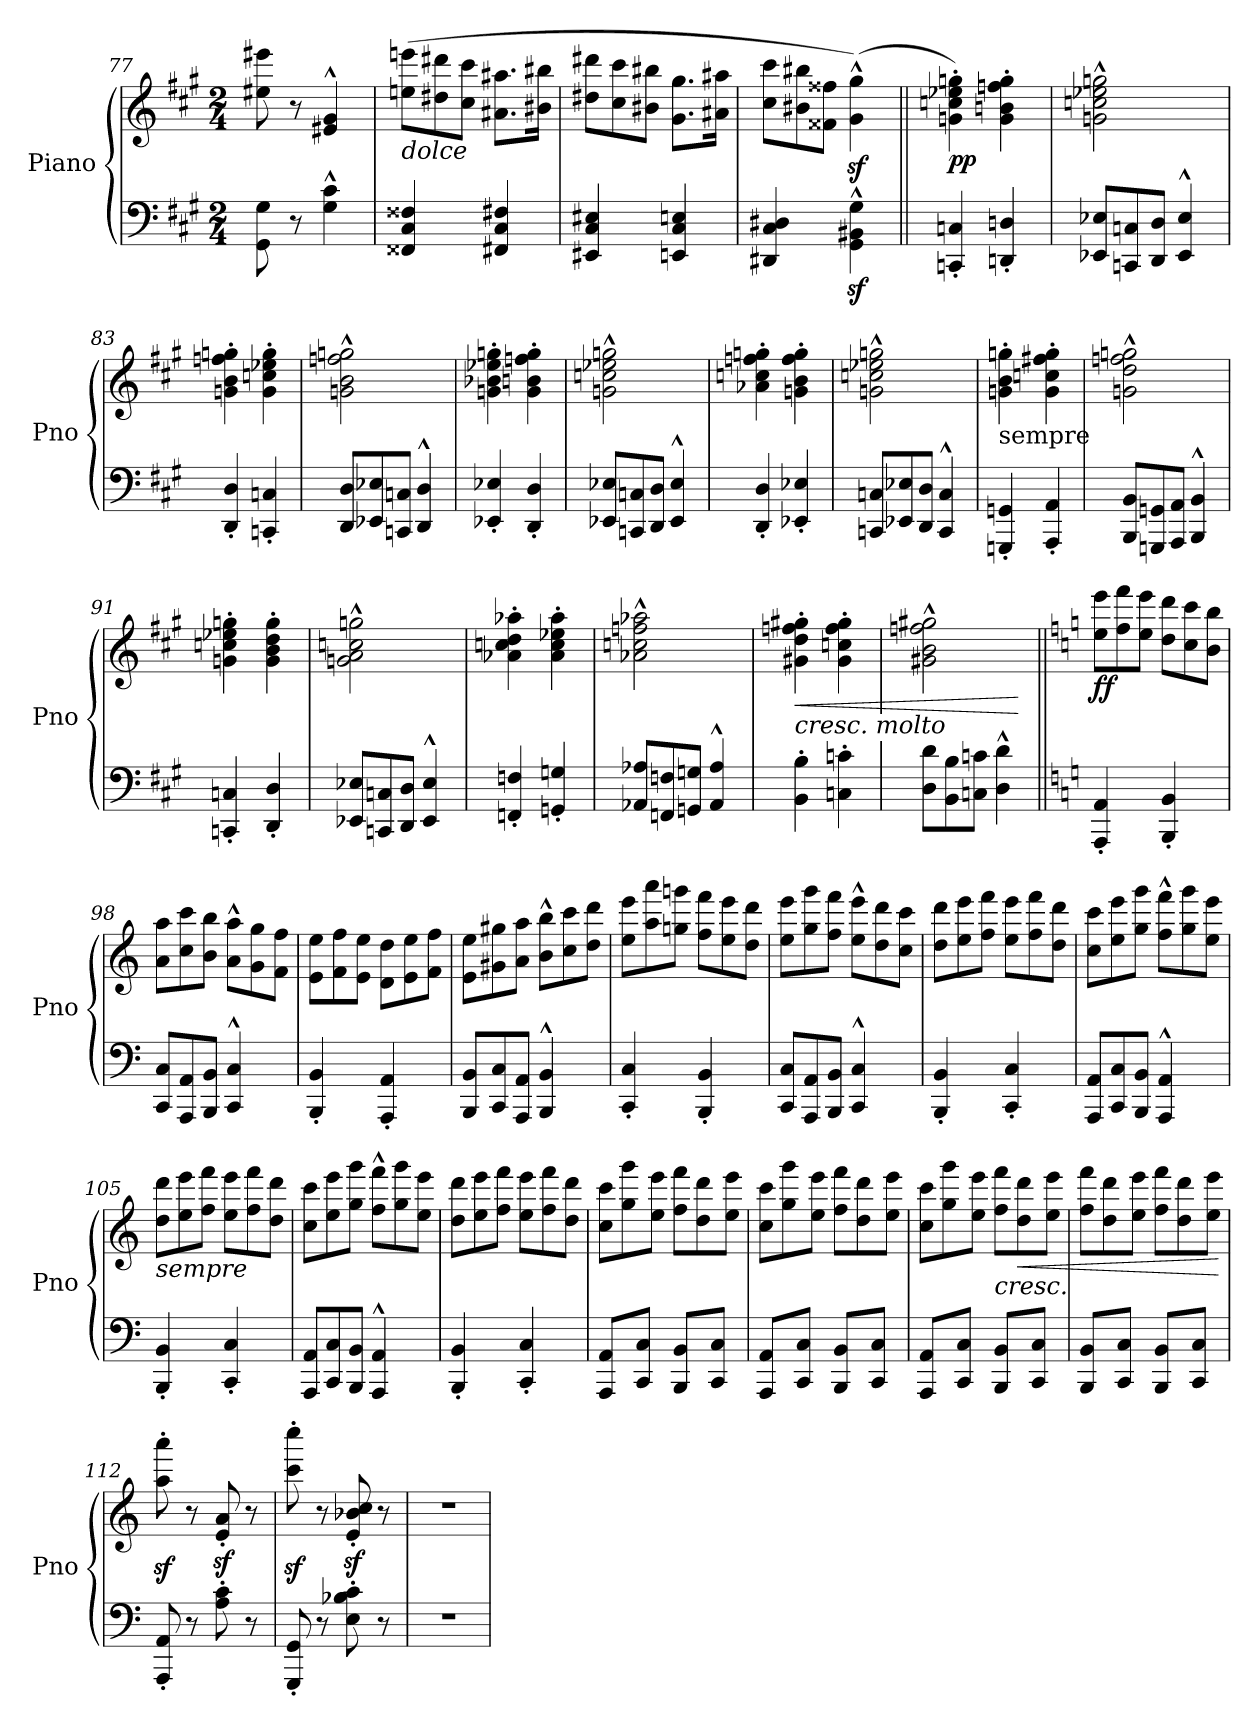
**kern	**kern	**dynam
*part1	*part1	*part1
*staff2	*staff1	*staff1/2
*I"Piano	*	*
*I'Pno	*	*
*clefF4	*clefG2	*
*k[f#c#g#]	*k[f#c#g#]	*
*M2/4	*M2/4	*
=77	=77	=77
8GG#\ 8G#\	8ee#X\ 8eee#X\	.
8r	8r	.
4G#\^^ 4c#\^^	4e#X/^^ 4g#/^^	.
=78	=78	=78
*	*Xtuplet	*
!	!LO:TX:b:i:t=dolce	!
4FF##X/ 4C#/ 4F##X/	(12een\ 12eeen\L	.
.	12dd#X\ 12ddd#X\	.
.	12cc#\ 12ccc#\J	.
4FF#X/ 4C#/ 4F#X/	8.a#X\ 8.aa#X\L	.
.	16b#X\ 16bb#X\Jk	.
=79	=79	=79
4EE#X/ 4C#/ 4E#X/	12dd#X\ 12ddd#X\L	.
.	12cc#\ 12ccc#\	.
.	12b#X\ 12bb#X\J	.
4EEn/ 4C#/ 4En/	8.g#\ 8.gg#\L	.
.	16a#X\ 16aa#X\Jk	.
!!LO:LB:g=z
=80	=80	=80
4DD#X/ 4C#/ 4D#X/	12cc#\ 12ccc#\L	.
.	12b#X\ 12bb#X\	.
.	12f##X\ 12ff##X\J	.
4GG#\z<^^ 4BB#X\z<^^ 4G#\z<^^	(4g#\z<^^ 4gg#\z<^^)	.
=81||	=81||	=81||
!	!	!LO:DY:b
4CCn/' 4Cn/'	4gn\' 4ccn\' 4ee-X\' 4ggn\')	pp
4DDn/' 4Dn/'	4g\' 4bn\' 4ffn\' 4gg\'	.
=82	=82	=82
*Xtuplet	*	*
12EE-X/ 12E-X/L	2gn\^^ 2ccn\^^ 2ee-X\^^ 2ggn\^^	.
12CCn/ 12Cn/	.	.
12DD/ 12D/J	.	.
4EE-/^^ 4E-/^^	.	.
=83	=83	=83
4DD/' 4D/'	4gn\' 4b\' 4ffn\' 4ggn\'	.
4CCn/' 4Cn/'	4g\' 4ccn\' 4ee-X\' 4gg\'	.
=84	=84	=84
12DD/ 12D/L	2gn\^^ 2b\^^ 2ffn\^^ 2ggn\^^	.
12EE-X/ 12E-X/	.	.
12CCn/ 12Cn/J	.	.
4DD/^^ 4D/^^	.	.
=85	=85	=85
4EE-X/' 4E-X/'	4gn\' 4b-X\' 4ee-X\' 4ggn\'	.
4DD/' 4D/'	4g\' 4bn\' 4ffn\' 4gg\'	.
!!LO:PB:g=z
=86	=86	=86
12EE-X/ 12E-X/L	2gn\^^ 2ccn\^^ 2ee-X\^^ 2ggn\^^	.
12CCn/ 12Cn/	.	.
12DD/ 12D/J	.	.
4EE-/^^ 4E-/^^	.	.
=87	=87	=87
4DD/' 4D/'	4a-X\' 4ccn\' 4ffn\' 4ggn\'	.
4EE-X/' 4E-X/'	4gn\' 4b\' 4ff\' 4gg\'	.
=88	=88	=88
12CCn/ 12Cn/L	2gn\^^ 2ccn\^^ 2ee-X\^^ 2ggn\^^	.
12EE-X/ 12E-X/	.	.
12DD/ 12D/J	.	.
4CC/^^ 4C/^^	.	.
=89	=89	=89
!	!LO:TX:b:t=sempre	!
4GGGn/' 4GGn/'	4gn\' 4b\' 4ggn\'	.
4AAA/' 4AA/'	4g\' 4ccn\' 4ff#X\' 4gg\'	.
=90	=90	=90
12BBB/ 12BB/L	2gn\^^ 2dd\^^ 2ffn\^^ 2ggn\^^	.
12GGGn/ 12GGn/	.	.
12AAA/ 12AA/J	.	.
4BBB/^^ 4BB/^^	.	.
=91	=91	=91
4CCn/' 4Cn/'	4gn\' 4ccn\' 4ee-X\' 4ggn\'	.
4DD/' 4D/'	4g\' 4b\' 4dd\' 4gg\'	.
!!LO:LB:g=z
=92	=92	=92
12EE-X/ 12E-X/L	2gn\^^ 2a\^^ 2ccn\^^ 2ggn\^^	.
12CCn/ 12Cn/	.	.
12DD/ 12D/J	.	.
4EE-/^^ 4E-/^^	.	.
=93	=93	=93
4FFn/' 4Fn/'	4a-X\' 4ccn\' 4dd\' 4aa-X\'	.
4GGn/' 4Gn/'	4a-\' 4cc\' 4ee-X\' 4aa-\'	.
=94	=94	=94
12AA-X/ 12A-X/L	2a-X\^^ 2ccn\^^ 2ffn\^^ 2aa-X\^^	.
12FFn/ 12Fn/	.	.
12GGn/ 12Gn/J	.	.
4AA-/^^ 4A-/^^	.	.
=95	=95	=95
!	!LO:TX:b:i:t=cresc. molto	!
!	!	!LO:HP:b
4BB\' 4B\'	4g#X\' 4dd\' 4ffn\' 4gg#X\'	<
4Cn\' 4cn\'	4g#\' 4ccn\' 4ff\' 4gg#\'	.
=96	=96	=96
12D\ 12d\L	2g#X\^^ 2b\^^ 2ffn\^^ 2gg#X\^^	.
12BB\ 12B\	.	.
12Cn\ 12cn\J	.	.
4D\^^ 4d\^^	.	.
.	.	[
=97||	=97||	=97||
*k[]	*k[]	*
!	!	!LO:DY:b
4AAA/' 4AA/'	12ee\ 12eee\L	ff
.	12ff\ 12fff\	.
.	12ee\ 12eee\J	.
4BBB/' 4BB/'	12dd\ 12ddd\L	.
.	12cc\ 12ccc\	.
.	12b\ 12bb\J	.
!!LO:LB:g=z
=98	=98	=98
12CC/ 12C/L	12a\ 12aa\L	.
12AAA/ 12AA/	12cc\ 12ccc\	.
12BBB/ 12BB/J	12b\ 12bb\J	.
4CC/^^ 4C/^^	12a\^^ 12aa\^^L	.
.	12g\ 12gg\	.
.	12f\ 12ff\J	.
=99	=99	=99
4BBB/' 4BB/'	12e\ 12ee\L	.
.	12f\ 12ff\	.
.	12e\ 12ee\J	.
4AAA/' 4AA/'	12d\ 12dd\L	.
.	12e\ 12ee\	.
.	12f\ 12ff\J	.
=100	=100	=100
12BBB/ 12BB/L	12e\ 12ee\L	.
12CC/ 12C/	12g#X\ 12gg#X\	.
12AAA/ 12AA/J	12a\ 12aa\J	.
4BBB/^^ 4BB/^^	12b\^^ 12bb\^^L	.
.	12cc\ 12ccc\	.
.	12dd\ 12ddd\J	.
=101	=101	=101
4CC/' 4C/'	12ee\ 12eee\L	.
.	12aa\ 12aaa\	.
.	12ggn\ 12gggn\J	.
4BBB/' 4BB/'	12ff\ 12fff\L	.
.	12ee\ 12eee\	.
.	12dd\ 12ddd\J	.
=102	=102	=102
12CC/ 12C/L	12ee\ 12eee\L	.
12AAA/ 12AA/	12gg\ 12ggg\	.
12BBB/ 12BB/J	12ff\ 12fff\J	.
4CC/^^ 4C/^^	12ee\^^ 12eee\^^L	.
.	12dd\ 12ddd\	.
.	12cc\ 12ccc\J	.
!!LO:LB:g=z
=103	=103	=103
4BBB/' 4BB/'	12dd\ 12ddd\L	.
.	12ee\ 12eee\	.
.	12ff\ 12fff\J	.
4CC/' 4C/'	12ee\ 12eee\L	.
.	12ff\ 12fff\	.
.	12dd\ 12ddd\J	.
=104	=104	=104
12AAA/ 12AA/L	12cc\ 12ccc\L	.
12CC/ 12C/	12ee\ 12eee\	.
12BBB/ 12BB/J	12gg\ 12ggg\J	.
4AAA/^^ 4AA/^^	12ff\^^ 12fff\^^L	.
.	12gg\ 12ggg\	.
.	12ee\ 12eee\J	.
=105	=105	=105
!	!LO:TX:b:i:t=sempre	!
4BBB/' 4BB/'	12dd\ 12ddd\L	.
.	12ee\ 12eee\	.
.	12ff\ 12fff\J	.
4CC/' 4C/'	12ee\ 12eee\L	.
.	12ff\ 12fff\	.
.	12dd\ 12ddd\J	.
=106	=106	=106
12AAA/ 12AA/L	12cc\ 12ccc\L	.
12CC/ 12C/	12ee\ 12eee\	.
12BBB/ 12BB/J	12gg\ 12ggg\J	.
4AAA/^^ 4AA/^^	12ff\^^ 12fff\^^L	.
.	12gg\ 12ggg\	.
.	12ee\ 12eee\J	.
=107	=107	=107
4BBB/' 4BB/'	12dd\ 12ddd\L	.
.	12ee\ 12eee\	.
.	12ff\ 12fff\J	.
4CC/' 4C/'	12ee\ 12eee\L	.
.	12ff\ 12fff\	.
.	12dd\ 12ddd\J	.
=108	=108	=108
8AAA/ 8AA/L	12cc\ 12ccc\L	.
.	12gg\ 12ggg\	.
8CC/ 8C/J	.	.
.	12ee\ 12eee\J	.
8BBB/ 8BB/L	12ff\ 12fff\L	.
.	12dd\ 12ddd\	.
8CC/ 8C/J	.	.
.	12ee\ 12eee\J	.
!!LO:LB:g=z
=109	=109	=109
8AAA/ 8AA/L	12cc\ 12ccc\L	.
.	12gg\ 12ggg\	.
8CC/ 8C/J	.	.
.	12ee\ 12eee\J	.
8BBB/ 8BB/L	12ff\ 12fff\L	.
.	12dd\ 12ddd\	.
8CC/ 8C/J	.	.
.	12ee\ 12eee\J	.
=110	=110	=110
8AAA/ 8AA/L	12cc\ 12ccc\L	.
.	12gg\ 12ggg\	.
8CC/ 8C/J	.	.
.	12ee\ 12eee\J	.
!	!	!LO:HP:b
8BBB/ 8BB/L	12ff\ 12fff\L	<
!	!	!LO:HP:b
.	12dd\ 12ddd\	<
8CC/ 8C/J	.	.
.	12ee\ 12eee\J	.
=111	=111	=111
8BBB/ 8BB/L	12ff\ 12fff\L	.
.	12dd\ 12ddd\	.
8CC/ 8C/J	.	.
.	12ee\ 12eee\J	.
8BBB/ 8BB/L	12ff\ 12fff\L	.
.	12dd\ 12ddd\	.
8CC/ 8C/J	.	.
.	12ee\ 12eee\J	.
.	.	[
=112	=112	=112
8AAA/' 8AA/'	8aa\z<' 8aaa\z<'	.
8r	8r	.
8A\' 8c\'	8e/z<' 8a/z<'	.
8r	8r	.
=113	=113	=113
8GGG/' 8GG/'	8ccc\z<' 8cccc\z<'	.
8r	8r	.
8E\' 8B-X\' 8c\'	8e/z<' 8b-X/z<' 8cc/z<'	[
8r	8r	.
=114	=114	=114
2r	2r	.
=	=	=
*-	*-	*-
